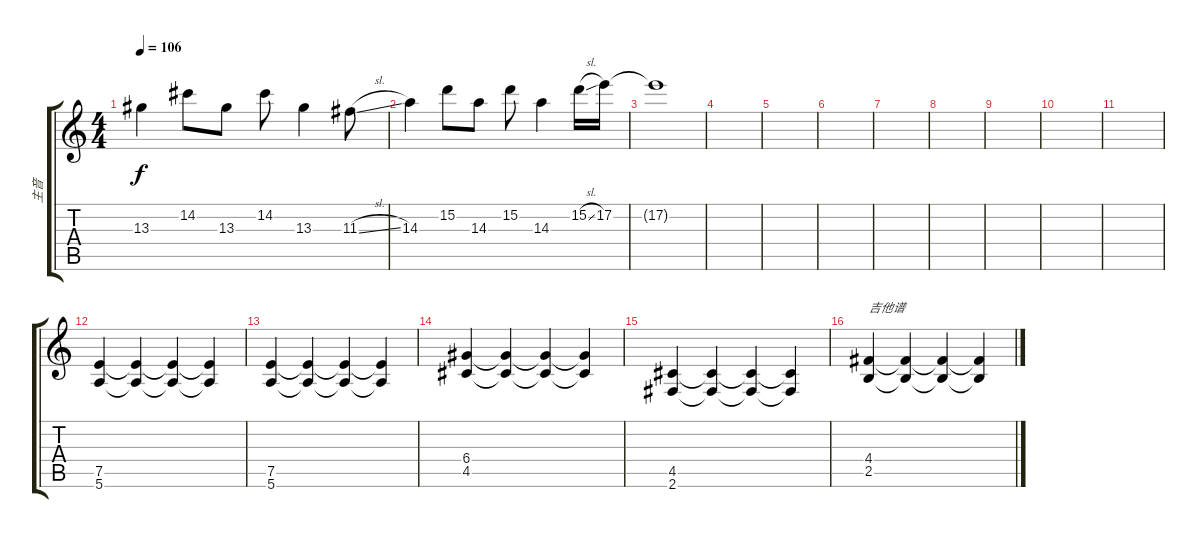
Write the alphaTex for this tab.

\track ("主音" "主音") {instrument acousticguitarsteel}
\staff {score tabs}
\tuning (E4 B3 G3 D3 A2 E2) {hide}
\ts (4 4)
\tempo 106
\clef g2
\ks c
13.3.4{dy f} 14.2.8 13.3.8 14.2.8 13.3.4 11.3{sl}.8 |
14.3.4 15.2.8 14.3.8 15.2.8 14.3.4 15.2{sl}.16 17.2.16 |
17.2{t}.1 |
|
|
|
|
|
|
|
|
(7.5 5.6).4{volume 10 instrument overdrivenguitar} (7.5{t} 5.6{t}).4 (7.5{t} 5.6{t}).4 (7.5{t} 5.6{t}).4 |
(7.5 5.6).4 (7.5{t} 5.6{t}).4 (7.5{t} 5.6{t}).4 (7.5{t} 5.6{t}).4 |
(6.4 4.5).4 (6.4{t} 4.5{t}).4 (6.4{t} 4.5{t}).4 (6.4{t} 4.5{t}).4 |
(4.5 2.6).4 (4.5{t} 2.6{t}).4 (4.5{t} 2.6{t}).4 (4.5{t} 2.6{t}).4 |
(4.4 2.5).4{txt "吉他谱"} (4.4{t} 2.5{t}).4 (4.4{t} 2.5{t}).4 (4.4{t} 2.5{t}).4
